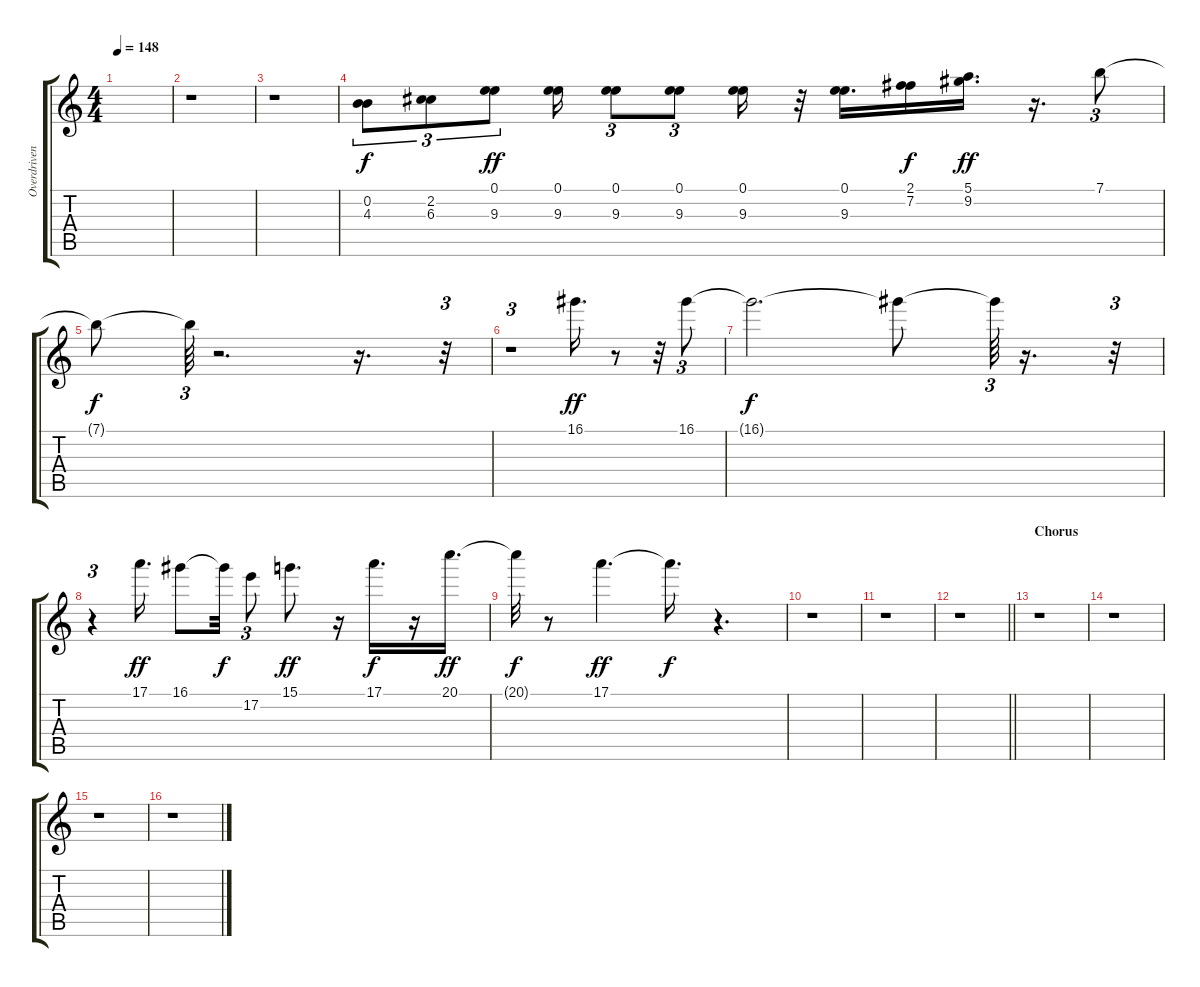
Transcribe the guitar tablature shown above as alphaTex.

\track ("Overdriven Guitar" "Overdriven") {mute instrument overdrivenguitar}
\staff {score tabs}
\tuning (E4 B3 G3 D3 A2 E2) {hide}
\ts (4 4)
\tempo 148
\clef g2
\ks c
|
r.1 |
r.1 |
(0.2 4.3).8{tu (3 2)} (2.2 6.3).8{tu (3 2)} (0.1 9.3).8{tu (3 2) dy ff} (0.1 9.3).16 (0.1 9.3).8{tu (3 2)} (0.1 9.3).8{tu (3 2)} (0.1 9.3).16 r.32 (0.1 9.3).16{d} (2.1 7.2).16{dy f} (5.1 9.2).16{d dy ff} r.16{d} 7.1.8{tu (3 2)} |
7.1{t}.8{dy f} 7.1{t}.64{tu (3 2)} r.2{d} r.16{d} r.32{tu (3 2)} |
r.1{tu (3 2)} 16.1.16{d dy ff} r.8 r.32 16.1.8{tu (3 2)} |
16.1{t}.2{d dy f} 16.1{t}.8 16.1{t}.64{tu (3 2)} r.16{d} r.32{tu (3 2)} |
r.4{tu (3 2)} 17.1.16{d dy ff} 16.1.8 16.1{t}.32{dy f} 17.2.8{tu (3 2)} 15.1.8{d dy ff} r.16 17.1.16{d dy f} r.16 20.1.16{d dy ff} |
20.1{t}.32{dy f} r.8 17.1.4{d dy ff} 17.1{t}.16{d dy f} r.4{d} |
r.1 |
r.1 |
\barLineRight lightlight
r.1 |
\section ("" "Chorus")
r.1 |
r.1 |
r.1 |
r.1
